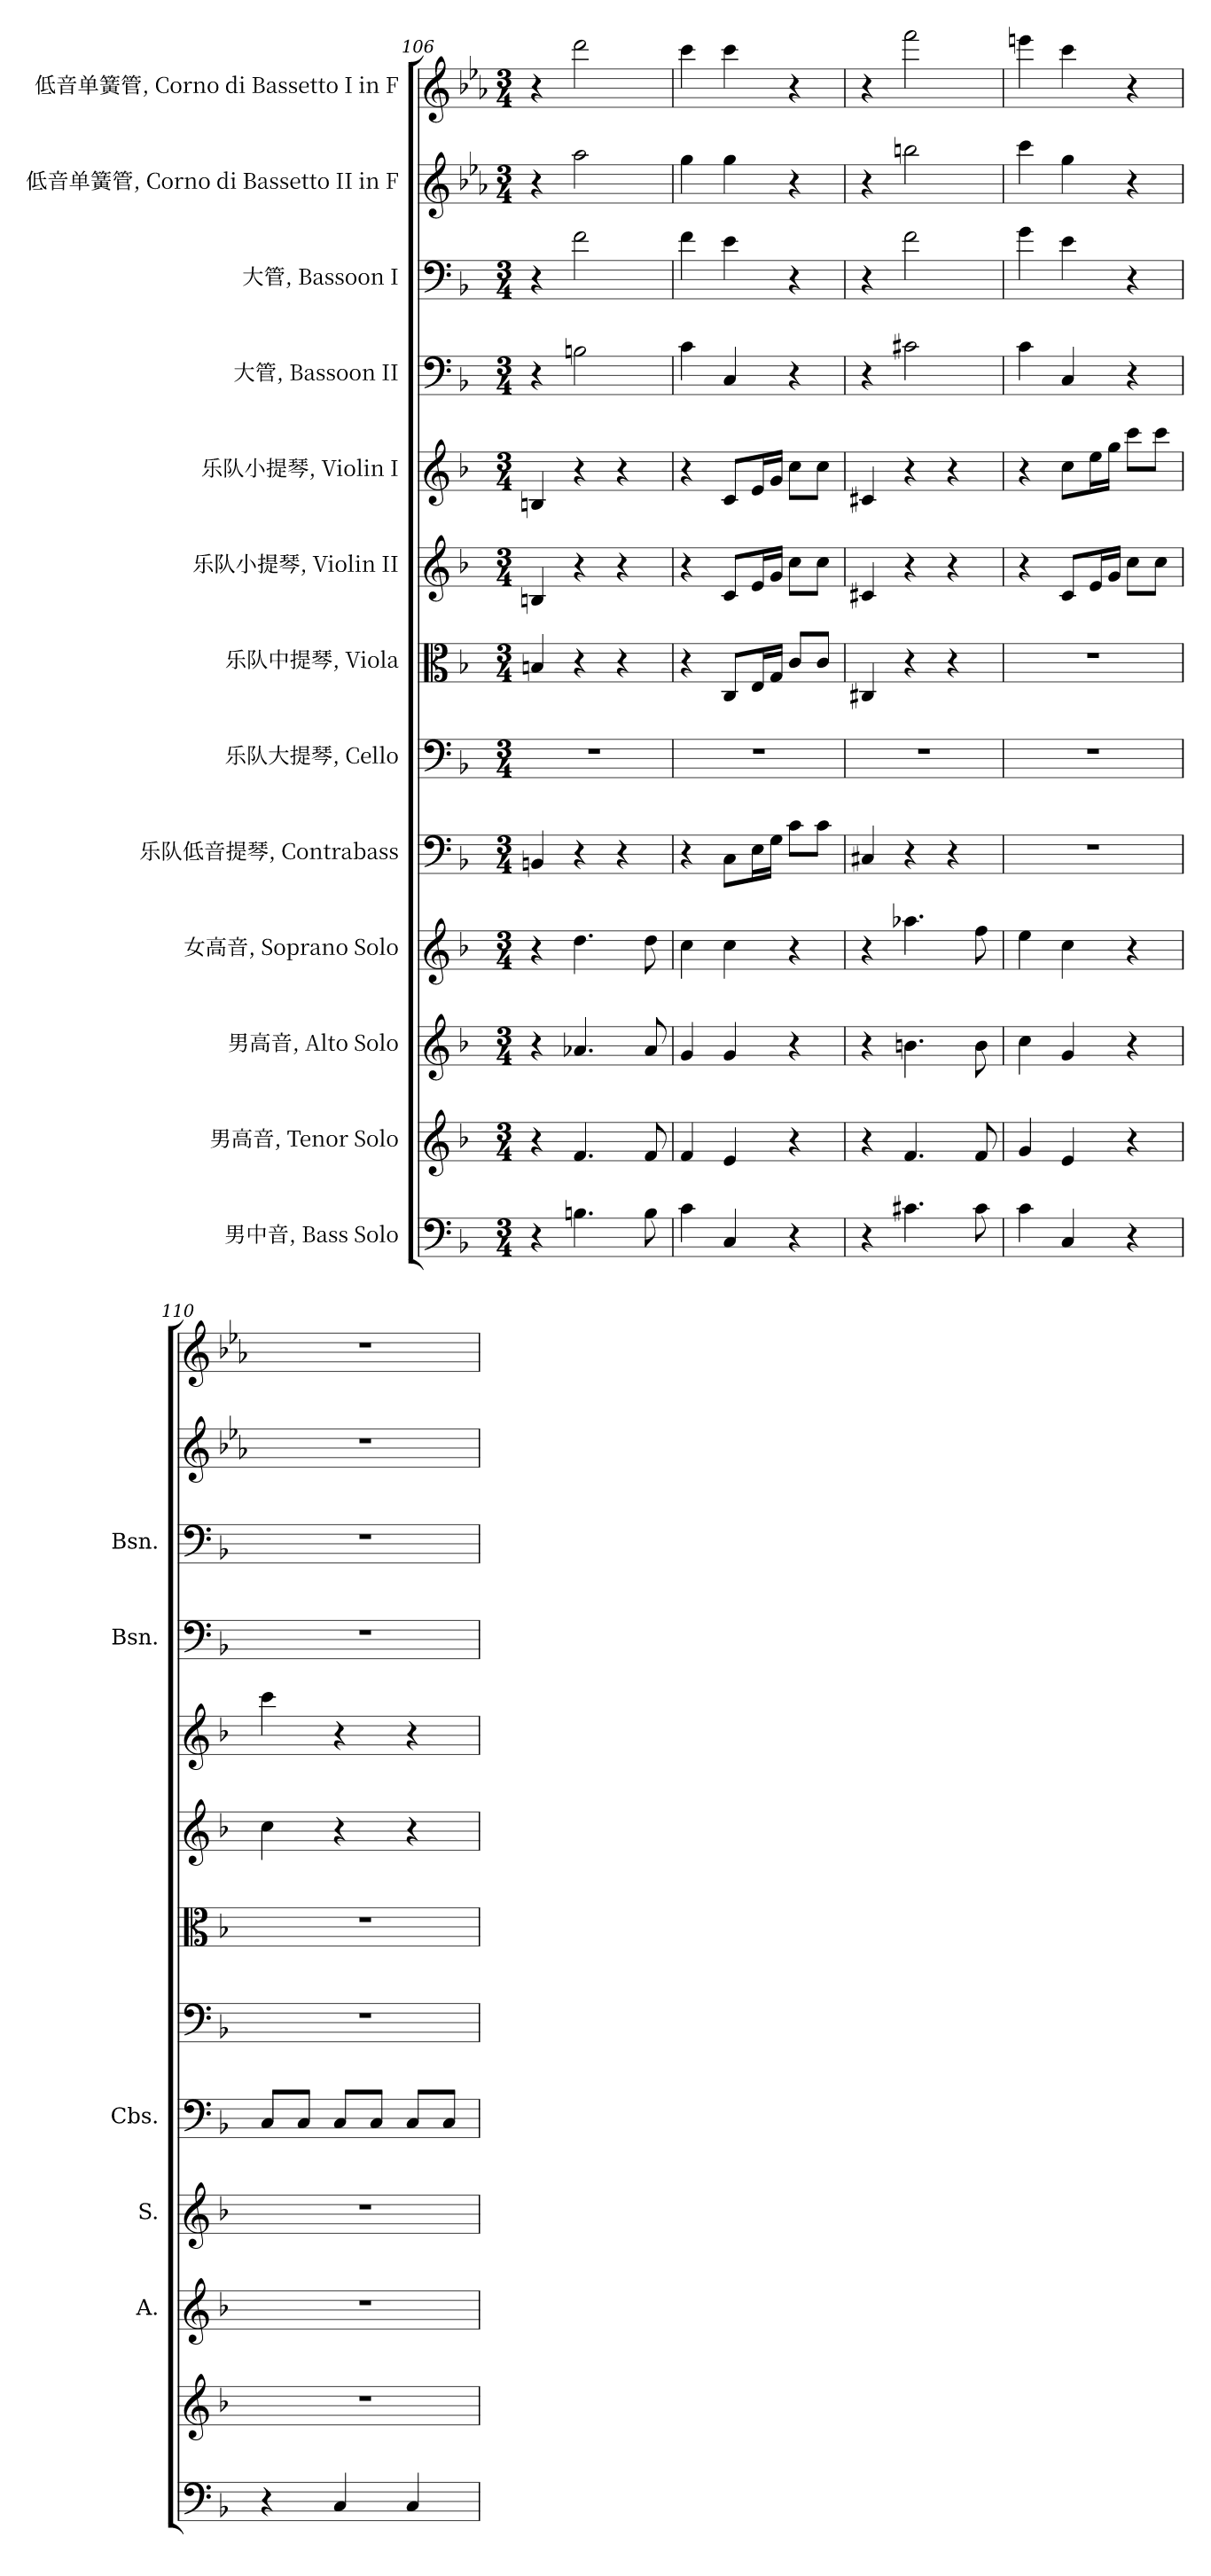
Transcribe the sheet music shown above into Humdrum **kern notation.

**kern	**kern	**kern	**kern	**kern	**kern	**kern	**kern	**kern	**kern	**kern	**kern	**kern
*part13	*part12	*part11	*part10	*part9	*part8	*part7	*part6	*part5	*part4	*part3	*part2	*part1
*staff13	*staff12	*staff11	*staff10	*staff9	*staff8	*staff7	*staff6	*staff5	*staff4	*staff3	*staff2	*staff1
*I"男中音, Bass Solo	*I"男高音, Tenor Solo	*I"男高音, Alto Solo	*I"女高音, Soprano Solo	*I"乐队低音提琴, Contrabass	*I"乐队大提琴, Cello	*I"乐队中提琴, Viola	*I"乐队小提琴, Violin II	*I"乐队小提琴, Violin I	*I"大管, Bassoon II	*I"大管, Bassoon I	*I"低音单簧管, Corno di Bassetto II in F	*I"低音单簧管, Corno di Bassetto I  in F
*	*	*I'A.	*I'S.	*I'Cbs.	*	*	*	*	*I'Bsn.	*I'Bsn.	*	*
*clefF4	*clefG2	*clefG2	*clefG2	*clefF4	*clefF4	*clefC3	*clefG2	*clefG2	*clefF4	*clefF4	*clefG2	*clefG2
*	*	*	*	*ITrd7c12	*	*	*	*	*	*	*ITrd8c14	*ITrd8c14
*k[b-]	*k[b-]	*k[b-]	*k[b-]	*k[b-]	*k[b-]	*k[b-]	*k[b-]	*k[b-]	*k[b-]	*k[b-]	*k[b-e-a-]	*k[b-e-a-]
*M3/4	*M3/4	*M3/4	*M3/4	*M3/4	*M3/4	*M3/4	*M3/4	*M3/4	*M3/4	*M3/4	*M3/4	*M3/4
=106	=106	=106	=106	=106	=106	=106	=106	=106	=106	=106	=106	=106
4r	4r	4r	4r	4BBBn/	2.r	4Bn/	4Bn/	4Bn/	4r	4r	4r	4r
4.Bn\	4.f/	4.a-X/	4.dd\	4r	.	4r	4r	4r	2Bn\	2f\	2a-\	2dd\
.	.	.	.	4r	.	4r	4r	4r	.	.	.	.
8B\	8f/	8a-/	8dd\	.	.	.	.	.	.	.	.	.
=107	=107	=107	=107	=107	=107	=107	=107	=107	=107	=107	=107	=107
4c\	4f/	4g/	4cc\	4r	2.r	4r	4r	4r	4c\	4f\	4g\	4cc\
4C/	4e/	4g/	4cc\	8CC\L	.	8C/L	8c/L	8c/L	4C/	4e\	4g\	4cc\
.	.	.	.	16EE\L	.	16E/L	16e/L	16e/L	.	.	.	.
.	.	.	.	16GG\JJ	.	16G/JJ	16g/JJ	16g/JJ	.	.	.	.
4r	4r	4r	4r	8C\L	.	8c/L	8cc\L	8cc\L	4r	4r	4r	4r
.	.	.	.	8C\J	.	8c/J	8cc\J	8cc\J	.	.	.	.
=108	=108	=108	=108	=108	=108	=108	=108	=108	=108	=108	=108	=108
4r	4r	4r	4r	4CC#X/	2.r	4C#X/	4c#X/	4c#X/	4r	4r	4r	4r
4.c#X\	4.f/	4.bn\	4.aa-X\	4r	.	4r	4r	4r	2c#X\	2f\	2bn\	2ff\
.	.	.	.	4r	.	4r	4r	4r	.	.	.	.
8c#\	8f/	8b\	8ff\	.	.	.	.	.	.	.	.	.
!!LO:PB:g=z
=109	=109	=109	=109	=109	=109	=109	=109	=109	=109	=109	=109	=109
4c\	4g/	4cc\	4ee\	2.r	2.r	2.r	4r	4r	4c\	4g\	4cc\	4een\
4C/	4e/	4g/	4cc\	.	.	.	8c/L	8cc\L	4C/	4e\	4g\	4cc\
.	.	.	.	.	.	.	16e/L	16ee\L	.	.	.	.
.	.	.	.	.	.	.	16g/JJ	16gg\JJ	.	.	.	.
4r	4r	4r	4r	.	.	.	8cc\L	8ccc\L	4r	4r	4r	4r
.	.	.	.	.	.	.	8cc\J	8ccc\J	.	.	.	.
=110	=110	=110	=110	=110	=110	=110	=110	=110	=110	=110	=110	=110
4r	2.r	2.r	2.r	8CC/L	2.r	2.r	4cc\	4ccc\	2.r	2.r	2.r	2.r
.	.	.	.	8CC/J	.	.	.	.	.	.	.	.
4C/	.	.	.	8CC/L	.	.	4r	4r	.	.	.	.
.	.	.	.	8CC/J	.	.	.	.	.	.	.	.
4C/	.	.	.	8CC/L	.	.	4r	4r	.	.	.	.
.	.	.	.	8CC/J	.	.	.	.	.	.	.	.
=	=	=	=	=	=	=	=	=	=	=	=	=
*-	*-	*-	*-	*-	*-	*-	*-	*-	*-	*-	*-	*-
